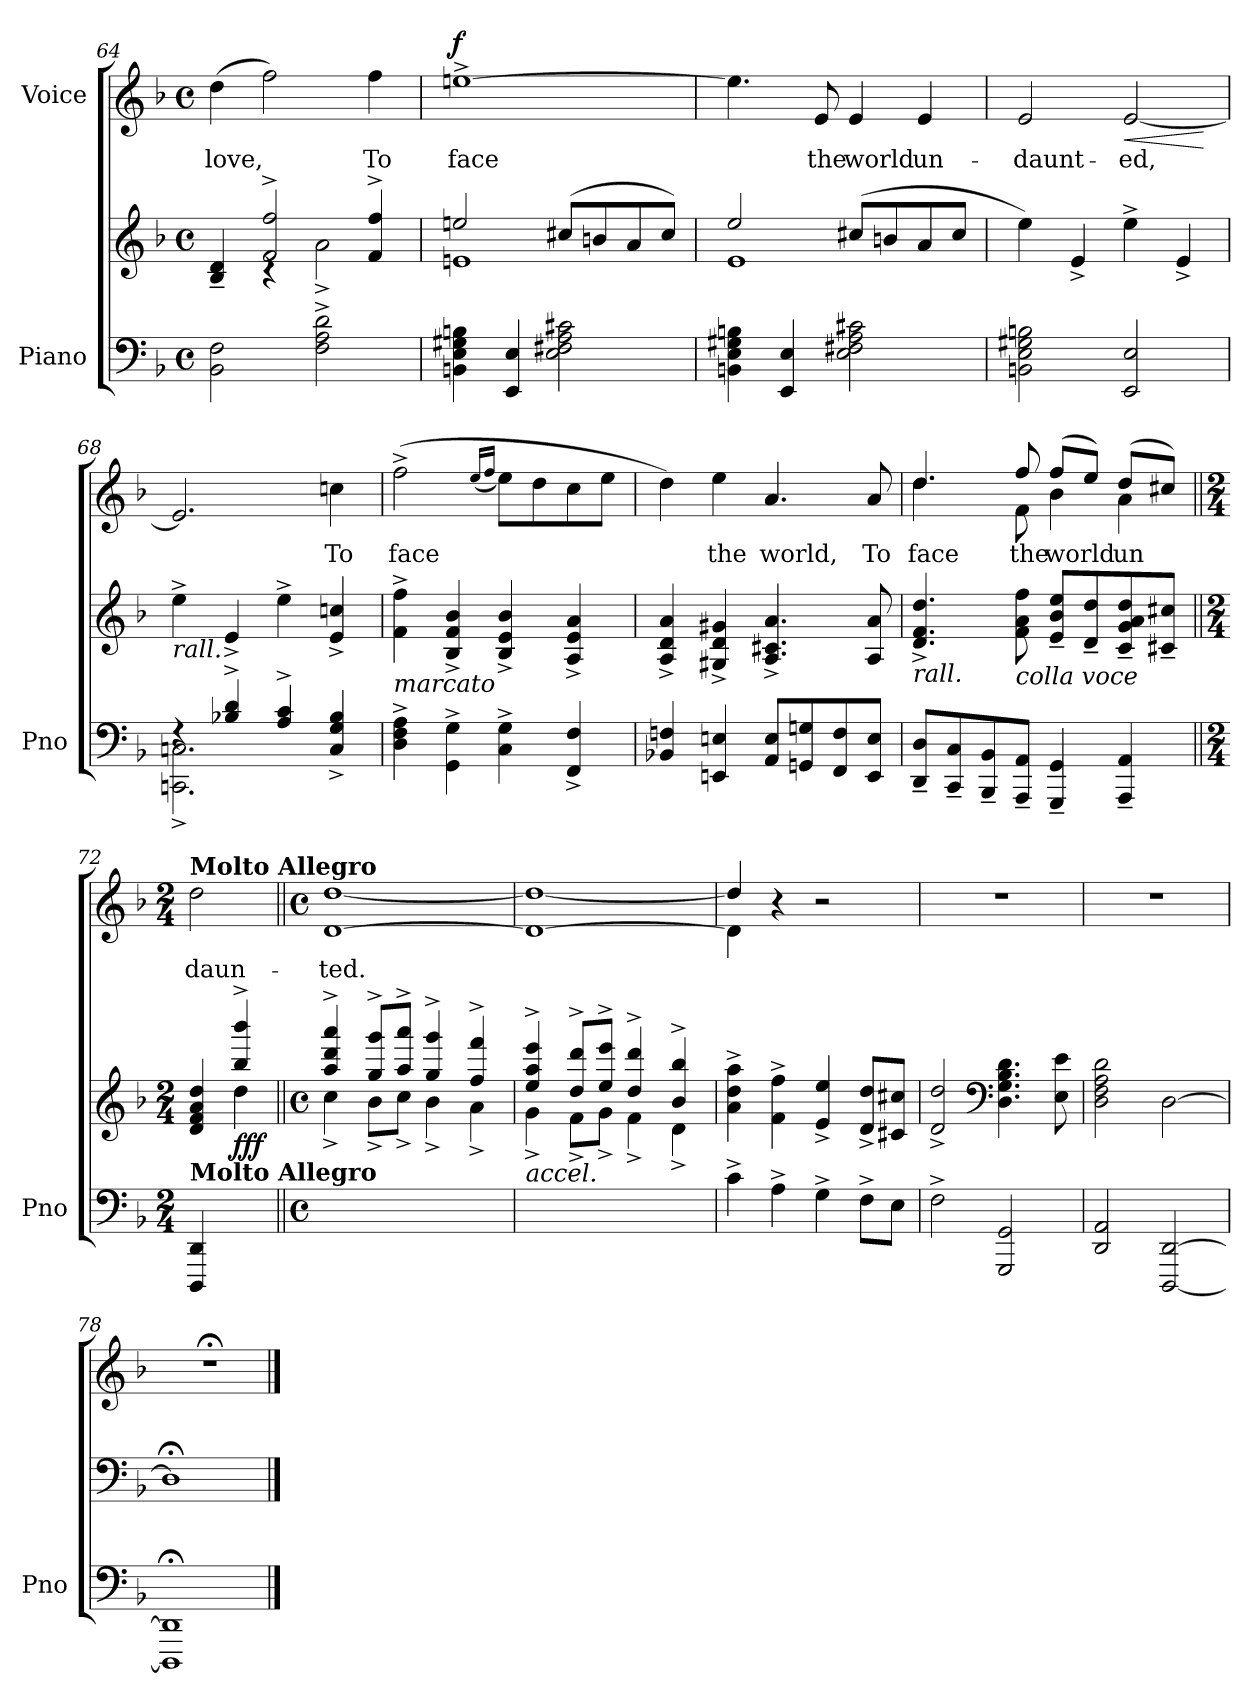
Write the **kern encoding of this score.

**kern	**kern	**dynam	**kern	**text	**dynam
*part2	*part2	*part2	*part1	*part1	*part1
*staff3	*staff2	*staff2/3	*staff1	*staff1	*staff1
*I"Piano	*	*	*I"Voice	*	*
*I'Pno	*	*	*	*	*
*clefF4	*clefG2	*	*clefG2	*	*
*k[b-]	*k[b-]	*	*k[b-]	*	*
*M4/4	*M4/4	*	*M4/4	*	*
*met(c)	*met(c)	*	*met(c)	*	*
=64	=64	=64	=64	=64	=64
*	*^	*	*	*	*
!	!	!	!	!	!LO:LY:b	!
2BB-\ 2F\	4B-/~ 4d/~	4ryy	.	(>4dd\	love,	.
.	2f/^ 2ff/^	4rc	.	2ff\)	.	.
2F\^ 2A\^ 2d\^	.	2a^\	.	.	.	.
!	!	!	!	!	!LO:LY:b	!
.	4f/^ 4ff/^	.	.	4ff\	To	.
!!LO:LB:g=z
=65	=65	=65	=65	=65	=65	=65
*	*	*	*	*MM154	*	*
!	!	!	!LO:DY:b	!	!LO:LY:b	!
!	!	!	!LO:DY:n=1:b	!	!	!LO:DY:a
4BBn\ 4E\ 4G#X\ 4Bn\	2een/	1en	f other-dynamics	[1een^	face	f
4EE/ 4E/	.	.	.	.	.	.
2E\ 2F#X\ 2A\ 2c#X\	(>8cc#X/L	.	.	.	.	.
.	8bn/	.	.	.	.	.
.	8a/	.	.	.	.	.
.	8cc#/J)	.	.	.	.	.
=66	=66	=66	=66	=66	=66	=66
*	*	*	*	*MM156	*	*
4BBn\ 4E\ 4G#X\ 4Bn\	2ee/	1e	.	4.ee\]	.	.
4EE/ 4E/	.	.	.	.	.	.
!	!	!	!	!	!LO:LY:b	!
.	.	.	.	8e/	the	.
!	!	!	!	!	!LO:LY:b	!
2E\ 2F#X\ 2A\ 2c#X\	(>8cc#X/L	.	.	4e/	world	.
.	8bn/	.	.	.	.	.
!	!	!	!	!	!LO:LY:b	!
.	8a/	.	.	4e/	un-	.
.	8cc#/J	.	.	.	.	.
*	*v	*v	*	*	*	*
=67	=67	=67	=67	=67	=67
*	*	*	*MM158	*	*
!	!	!	!	!LO:LY:b	!
2BBn\ 2E\ 2G#X\ 2Bn\	4ee\)	.	2e/	-daunt-	.
.	4e^/	.	.	.	.
!	!	!	!	!LO:LY:b	!LO:HP:b
2EE/ 2E/	4ee^\	.	[2e/	-ed,	<
.	4e^/	.	.	.	.
.	.	.	.	.	[
!!LO:PB:g=z
=68	=68	=68	=68	=68	=68
*	*	*	*MM148	*	*
*^	*	*	*	*	*
!	!	!	!	!LO:TX:a:i:t=rall.	!	!
!	!	!LO:TX:b:i:t=rall.	!	!	!	!
*	*	*	*	*^	*	*
4rF	2.CCn\^ 2.Cn\^	4ee^\	.	2.e/]	2ryy	.	.
4B-X/^ 4d/^	.	4e^/	.	.	.	.	.
*	*	*	*	*MM144	*	*	*
4A/^ 4c/^	.	4ee^\	.	.	2ryy	.	.
!	!	!	!	!	!	!LO:LY:b	!
4C/^ 4G/^ 4B-/^	4ryy	4e/^ 4ccn/^	.	4ccn\	.	To	.
*v	*v	*	*	*v	*v	*	*
=69	=69	=69	=69	=69	=69
*	*	*	*MM152	*	*
*^	*	*	*^	*	*
!	!	!	!	!LO:TX:a:i:t=marcato	!	!	!
!	!	!LO:TX:b:i:t=marcato	!	!	!	!	!
!	!	!	!	!	!	!LO:LY:b	!
*v	*v	*	*	*v	*v	*	*
4D\^ 4F\^ 4A\^	4f\^ 4ff\^	.	(>2ff^\	face	.
4GG\^ 4G\^	4B-/^ 4f/^ 4b-/^	.	.	.	.
.	.	.	(<16qee/LL	.	.
.	.	.	16qff/JJ	.	.
4C\^ 4G\^	4B-/^ 4e/^ 4b-/^	.	8ee\L)	.	.
.	.	.	8dd\	.	.
4FF/^ 4F/^	4A/^ 4e/^ 4a/^	.	8cc\	.	.
.	.	.	8ee\J	.	.
=70	=70	=70	=70	=70	=70
4BB-X/ 4Fn/	4A/^ 4d/^ 4a/^	.	4dd\)	.	.
!	!	!	!	!LO:LY:b	!
4EEn/ 4En/	4G#X/^ 4d/^ 4g#X/^	.	4ee\	the	.
!	!	!	!	!LO:LY:b	!
8AA/ 8E/L	4.A/^ 4.c#X/^ 4.a/^	.	4.a/	world,	.
8GGn/ 8Gn/	.	.	.	.	.
8FF/ 8F/	.	.	.	.	.
!	!	!	!	!LO:LY:b	!
8EE/ 8E/J	8A/ 8a/	.	8a/	To	.
!!LO:LB:g=z
=71	=71	=71	=71	=71	=71
*	*	*	*MM148	*	*
!	!	!	!LO:TX:a:i:t=rall.	!	!
!	!LO:TX:b:i:t=rall.	!	!	!	!
!	!	!	!	!LO:LY:b	!
*	*	*	*^	*	*
8DD/~ 8D/~L	4.d/^ 4.f/^ 4.dd/^	.	4.dd/	4.dd!\	face	.
8CC/~ 8C/~	.	.	.	.	.	.
8BBB-/~ 8BB-/~	.	.	.	.	.	.
!	!LO:TX:b:i:t=colla voce	!	!	!	!	!
!	!	!	!	!	!LO:LY:b	!
8AAA/~ 8AA/~J	8f\ 8a\ 8ff\	.	8ff/	8f!\	the	.
*	*	*	*MM148	*	*	*
!	!	!	!	!	!LO:LY:b	!
4GGG/~ 4GG/~	8e/~ 8b-/~ 8ee/~L	.	(>8ff/L	4b-!\	world	.
.	8d/~ 8dd/~	.	8ee/J)	.	.	.
!	!	!	!	!	!LO:LY:b	!
4AAA/~ 4AA/~	8c/~ 8g/~ 8a/~ 8dd/~	.	(>8dd/L	4a!\	un	.
.	8c#X/~ 8cc#X/~J	.	8cc#X/J)	.	.	.
*	*	*	*v	*v	*	*
=72||	=72||	=72||	=72||	=72||	=72||
*M2/4	*M2/4	*	*M2/4	*	*
*	*^	*	*	*	*
!	!	!	!	!LO:TX:a:B:t=Molto Allegro	!	!
!	!LO:TX:b:B:t=Molto Allegro	!	!	!	!	!
!	!	!	!	!	!LO:LY:b	!
4DDD/ 4DD/	4d/ 4f/ 4a/ 4dd/	4ryy	.	2dd\	daun-	.
!	!	!	!LO:DY:b	!	!	!
4ryy	4bb-/^ 4bbb-/^	4dd\	fff	.	.	.
=73||	=73||	=73||	=73||	=73||	=73||	=73||
*M4/4	*M4/4	*	*	*M4/4	*	*
*met(c)	*met(c)	*	*	*met(c)	*	*
!	!	!	!	!	!LO:LY:b	!
*	*	*	*	*^	*	*
1ryy	4aa/^ 4ddd/^ 4aaa/^	4cc^\	.	[1d	[1dd	-ted.	.
.	8gg/^ 8ggg/^L	8b-^\L	.	.	.	.	.
.	8aa/^ 8aaa/^J	8cc^\J	.	.	.	.	.
.	4gg/^ 4ggg/^	4b-^\	.	.	.	.	.
.	4ff/^ 4fff/^	4a^\	.	.	.	.	.
!!LO:LB:g=z	!!
=74	=74	=74	=74	=74	=74	=74	=74
*	*	*	*	*MM164	*	*	*
!	!LO:TX:b:i:t=accel.	!	!	!	!	!	!
1ryy	4ee/^ 4aa/^ 4eee/^	4g^\	.	1d_	1dd!_	.	.
.	8dd/^ 8ddd/^L	8f^\L	.	.	.	.	.
.	8ee/^ 8eee/^J	8g^\J	.	.	.	.	.
.	4dd/^ 4ddd/^	4f^\	.	.	.	.	.
.	4b-/^ 4bb-/^	4d^\	.	.	.	.	.
*	*v	*v	*	*	*	*	*
=75	=75	=75	=75	=75	=75	=75
*	*	*	*MM168	*	*	*
4c^\	4a\^ 4dd\^ 4aa\^	.	4d\]	4dd!/]	.	.
4A^\	4f\^ 4ff\^	.	4r	2.ryy	.	.
4G^\	4e/^ 4ee/^	.	2r	.	.	.
8F^\L	8d/^ 8dd/^L	.	.	.	.	.
8E\J	8c#X/ 8cc#X/J	.	.	.	.	.
*	*	*	*v	*v	*	*
=76	=76	=76	=76	=76	=76
*	*	*	*MM172	*	*
2F^\	2d/^ 2dd/^	.	1r	.	.
*	*clefF4	*	*	*	*
!	!	!LO:DY:b	!	!	!
2GGG/ 2GG/	4.D\ 4.G\ 4.B-\ 4.d\	other-dynamics	.	.	.
!	!	!LO:DY:b	!	!	!
.	8E\ 8e\	other-dynamics	.	.	.
=77	=77	=77	=77	=77	=77
!	!	!LO:DY:b	!	!	!
2DD/ 2AA/	2D\ 2F\ 2A\ 2d\	other-dynamics	1r	.	.
!	!	!LO:DY:b	!	!	!
[2DDD/ [2DD/	[2D\	other-dynamics	.	.	.
=78	=78	=78	=78	=78	=78
1DDD];< 1DD];<	1D;<]	.	1r;<	.	.
==	==	==	==	==	==
*-	*-	*-	*-	*-	*-
